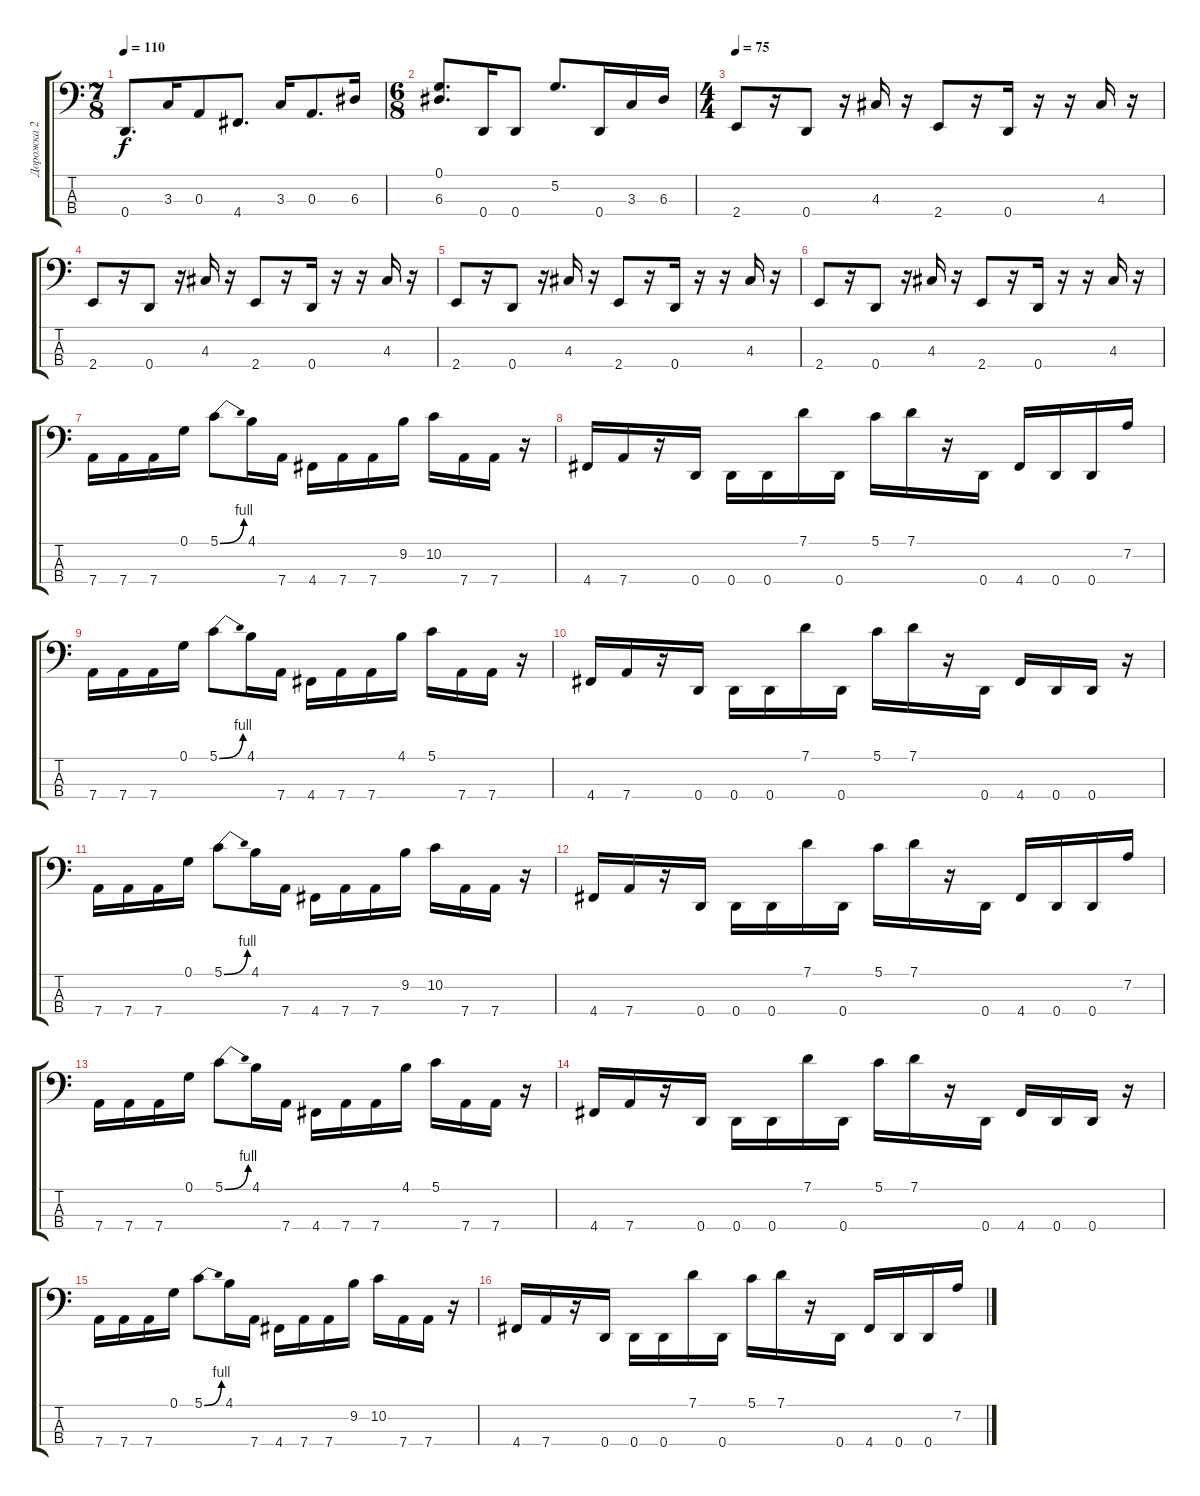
\track ("Дорожка 2" "Дорожка 2") {instrument synthbass2}
\staff {score tabs}
\tuning (G2 D2 A1 D1) {hide}
\ts (7 8)
\tempo 110
\clef f4
\ks c
0.4.8{d dy f} 3.3.16 0.3.8 4.4.8{d} 3.3.16 0.3.8{d} 6.3.16 |
\ts (6 8)
(0.1 6.3).8{d} 0.4.16 0.4.8 5.2.8{d} 0.4.16 3.3.16 6.3.16 |
\ts (4 4)
\tempo 75
2.4.8 r.16 0.4.8 r.16 4.3.16 r.16 2.4.8 r.16 0.4.16 r.16 r.16 4.3.16 r.16 |
2.4.8 r.16 0.4.8 r.16 4.3.16 r.16 2.4.8 r.16 0.4.16 r.16 r.16 4.3.16 r.16 |
2.4.8 r.16 0.4.8 r.16 4.3.16 r.16 2.4.8 r.16 0.4.16 r.16 r.16 4.3.16 r.16 |
2.4.8 r.16 0.4.8 r.16 4.3.16 r.16 2.4.8 r.16 0.4.16 r.16 r.16 4.3.16 r.16 |
7.4.16 7.4.16 7.4.16 0.1.16 5.1{be (bend 0 0 60 4)}.8 4.1.16 7.4.16 4.4.16 7.4.16 7.4.16 9.2.16 10.2.16 7.4.16 7.4.16 r.16 |
4.4.16 7.4.16 r.16 0.4.16 0.4.16 0.4.16 7.1.16 0.4.16 5.1.16 7.1.16 r.16 0.4.16 4.4.16 0.4.16 0.4.16 7.2.16 |
7.4.16 7.4.16 7.4.16 0.1.16 5.1{be (bend 0 0 60 4)}.8 4.1.16 7.4.16 4.4.16 7.4.16 7.4.16 4.1.16 5.1.16 7.4.16 7.4.16 r.16 |
4.4.16 7.4.16 r.16 0.4.16 0.4.16 0.4.16 7.1.16 0.4.16 5.1.16 7.1.16 r.16 0.4.16 4.4.16 0.4.16 0.4.16 r.16 |
7.4.16 7.4.16 7.4.16 0.1.16 5.1{be (bend 0 0 60 4)}.8 4.1.16 7.4.16 4.4.16 7.4.16 7.4.16 9.2.16 10.2.16 7.4.16 7.4.16 r.16 |
4.4.16 7.4.16 r.16 0.4.16 0.4.16 0.4.16 7.1.16 0.4.16 5.1.16 7.1.16 r.16 0.4.16 4.4.16 0.4.16 0.4.16 7.2.16 |
7.4.16 7.4.16 7.4.16 0.1.16 5.1{be (bend 0 0 60 4)}.8 4.1.16 7.4.16 4.4.16 7.4.16 7.4.16 4.1.16 5.1.16 7.4.16 7.4.16 r.16 |
4.4.16 7.4.16 r.16 0.4.16 0.4.16 0.4.16 7.1.16 0.4.16 5.1.16 7.1.16 r.16 0.4.16 4.4.16 0.4.16 0.4.16 r.16 |
7.4.16 7.4.16 7.4.16 0.1.16 5.1{be (bend 0 0 60 4)}.8 4.1.16 7.4.16 4.4.16 7.4.16 7.4.16 9.2.16 10.2.16 7.4.16 7.4.16 r.16 |
4.4.16 7.4.16 r.16 0.4.16 0.4.16 0.4.16 7.1.16 0.4.16 5.1.16 7.1.16 r.16 0.4.16 4.4.16 0.4.16 0.4.16 7.2.16
